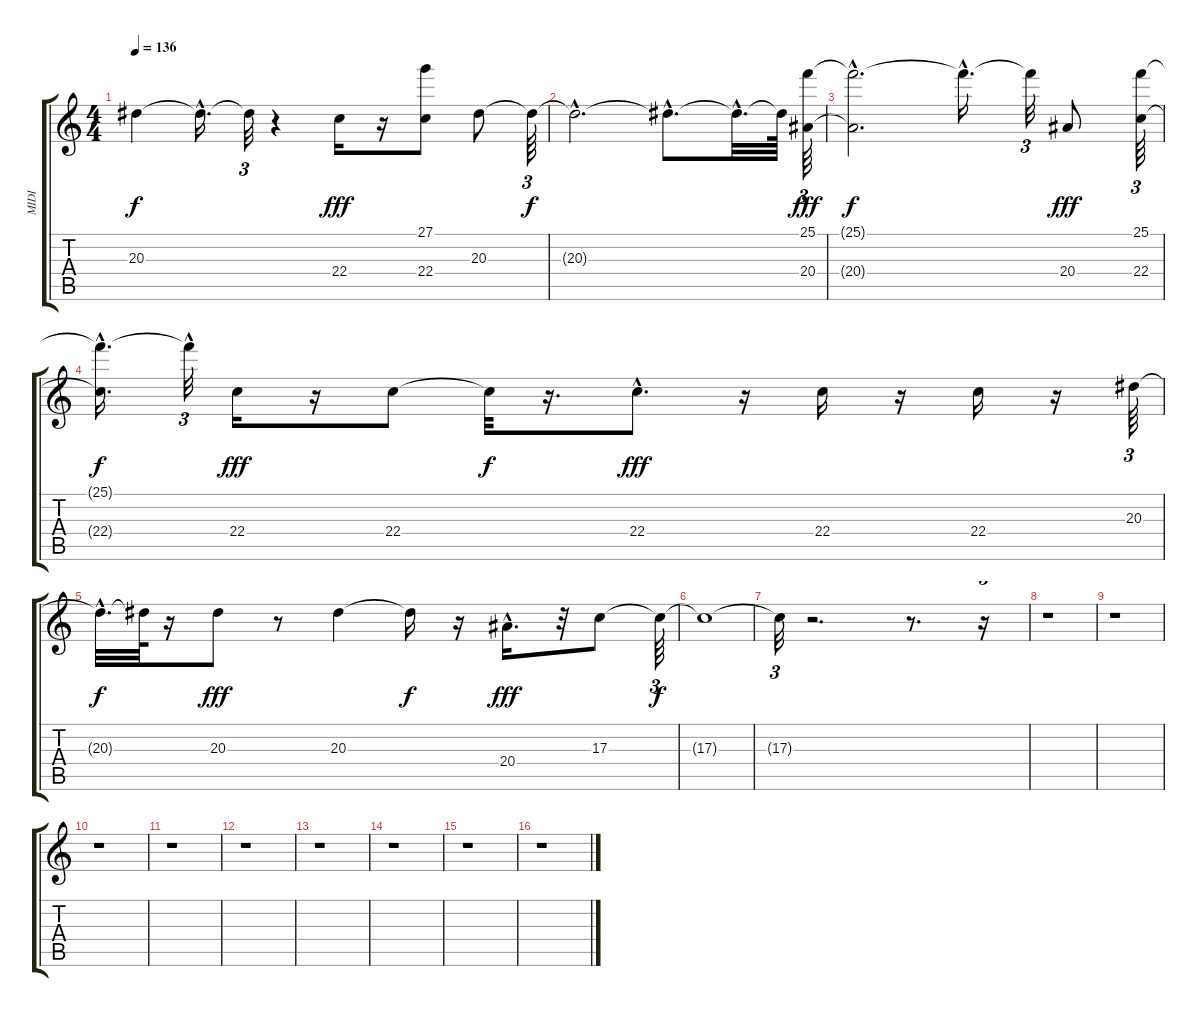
\track ("MIDI" "MIDI") {instrument panflute}
\staff {score tabs}
\tuning (E4 B3 G3 D3 A2 E2) {hide}
\ts (4 4)
\tempo 136
\clef g2
\ks c
20.3{t}.4{dy f} 20.3{hac t}.16{d} 20.3{t}.32{tu (3 2)} r.4 22.4.16{dy fff} r.16 (27.1 22.4).8 20.3.8 20.3{t}.64{tu (3 2) dy f} |
20.3{hac t}.2{d} 20.3{hac t}.8{d} 20.3{hac t}.32{d} 20.3{t}.64 (25.1 20.4).64{tu (3 2) dy fff} |
(25.1{hac t} 20.4{t}).2{d dy f} 25.1{hac t}.16{d} 25.1{t}.32{tu (3 2)} 20.4.8{dy fff} (25.1 22.4).64{tu (3 2)} |
(25.1{hac t} 22.4{hac t}).16{d dy f} 25.1{hac t}.32{tu (3 2)} 22.4.16{dy fff} r.16 22.4.8 22.4{t}.32{dy f} r.16{d} 22.4{hac}.8{d dy fff} r.16 22.4.16 r.16 22.4.16 r.16 20.3.64{tu (3 2)} |
20.3{hac t}.32{d dy f} 20.3{t}.64 r.16 20.3.8{dy fff} r.8 20.3.4 20.3{t}.16{dy f} r.16 20.4{hac}.16{d dy fff} r.32 17.3.8 17.3{t}.64{tu (3 2) dy f} |
17.3{t}.1 |
17.3{t}.32{tu (3 2)} r.2{d} r.8{d} r.16{tu (3 2)} |
r.1 |
r.1 |
r.1 |
r.1 |
r.1 |
r.1 |
r.1 |
r.1 |
r.1
